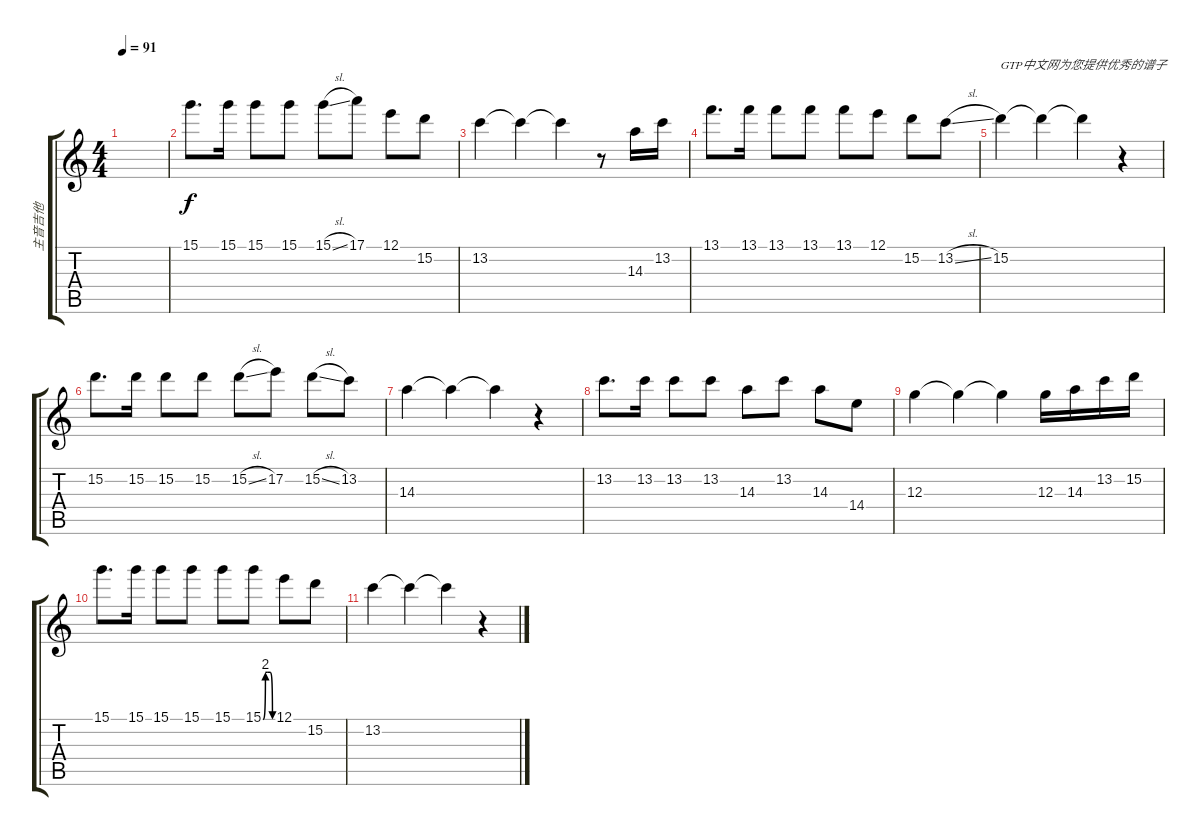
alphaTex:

\track ("主音吉他" "主音吉他") {instrument overdrivenguitar}
\staff {score tabs}
\tuning (E4 B3 G3 D3 A2 E2) {hide}
\ts (4 4)
\tempo 91
\clef g2
\ks c
|
15.1.8{d} 15.1.16 15.1.8 15.1.8 15.1{sl}.8 17.1.8 12.1.8 15.2.8 |
13.2.4 13.2{t}.4 13.2{t}.4 r.8 14.3.16 13.2.16 |
13.1.8{d} 13.1.16 13.1.8 13.1.8 13.1.8 12.1.8 15.2.8 13.2{sl}.8 |
15.2.4{txt "GTP中文网为您提供优秀的谱子"} 15.2{t}.4 15.2{t}.4 r.4 |
15.2.8{d} 15.2.16 15.2.8 15.2.8 15.2{sl}.8 17.2.8 15.2{sl}.8 13.2.8 |
14.3.4 14.3{t}.4 14.3{t}.4 r.4 |
13.2.8{d} 13.2.16 13.2.8 13.2.8 14.3.8 13.2.8 14.3.8 14.4.8 |
12.3.4 12.3{t}.4 12.3{t}.4 12.3.16 14.3.16 13.2.16 15.2.16 |
15.1.8{d} 15.1.16 15.1.8 15.1.8 15.1.8 15.1{be (custom 0 0 15 8 30 8 45 8 60 0)}.8 12.1.8 15.2.8 |
13.2.4 13.2{t}.4 13.2{t}.4 r.4
